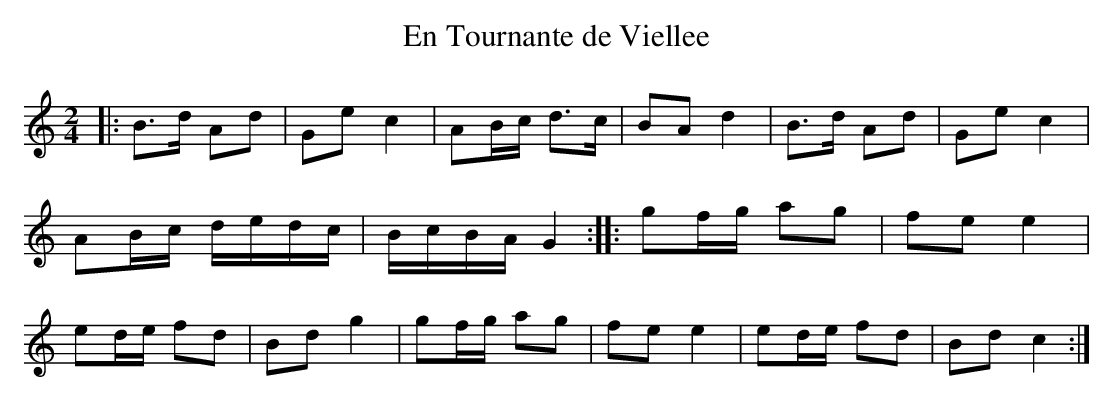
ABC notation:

X:1
T:En Tournante de Viellee
M:2/4
L:1/8
K:C
|: B>d Ad | Gec2 | AB/c/ d>c | BAd2 | B>d Ad | Gec2 |
AB/c/ d/e/d/c/ | B/c/B/2A/ G2 :: gf/g/ ag | fee2 |
ed/e/ fd | Bdg2 | gf/g/ ag | fee2 | ed/e/ fd | Bd c2 :|
